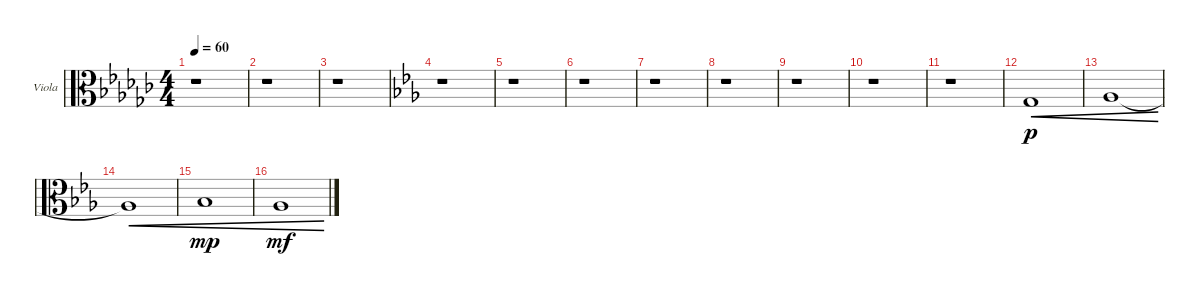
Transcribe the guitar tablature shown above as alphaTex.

\bracketExtendMode groupsimilarinstruments
\firstSystemTrackNameOrientation horizontal
\otherSystemsTrackNameOrientation horizontal
\track ("Viola" "Viola") {instrument viola}
\staff {score}
\tuning (E4 B3 G3 D3 A2 E2)
\displaytranspose 12
\ts (4 4)
\tempo 60
\clef c3
\ks gb
r.1{dy f} |
r.1 |
r.1 |
\ks eb
r.1 |
r.1 |
r.1 |
r.1 |
r.1 |
r.1 |
r.1 |
r.1 |
3.6.1{cre dy p} |
4.6.1{cre} |
4.6{t}.1{cre} |
1.5.1{cre dy mp} |
4.6.1{cre dy mf}
